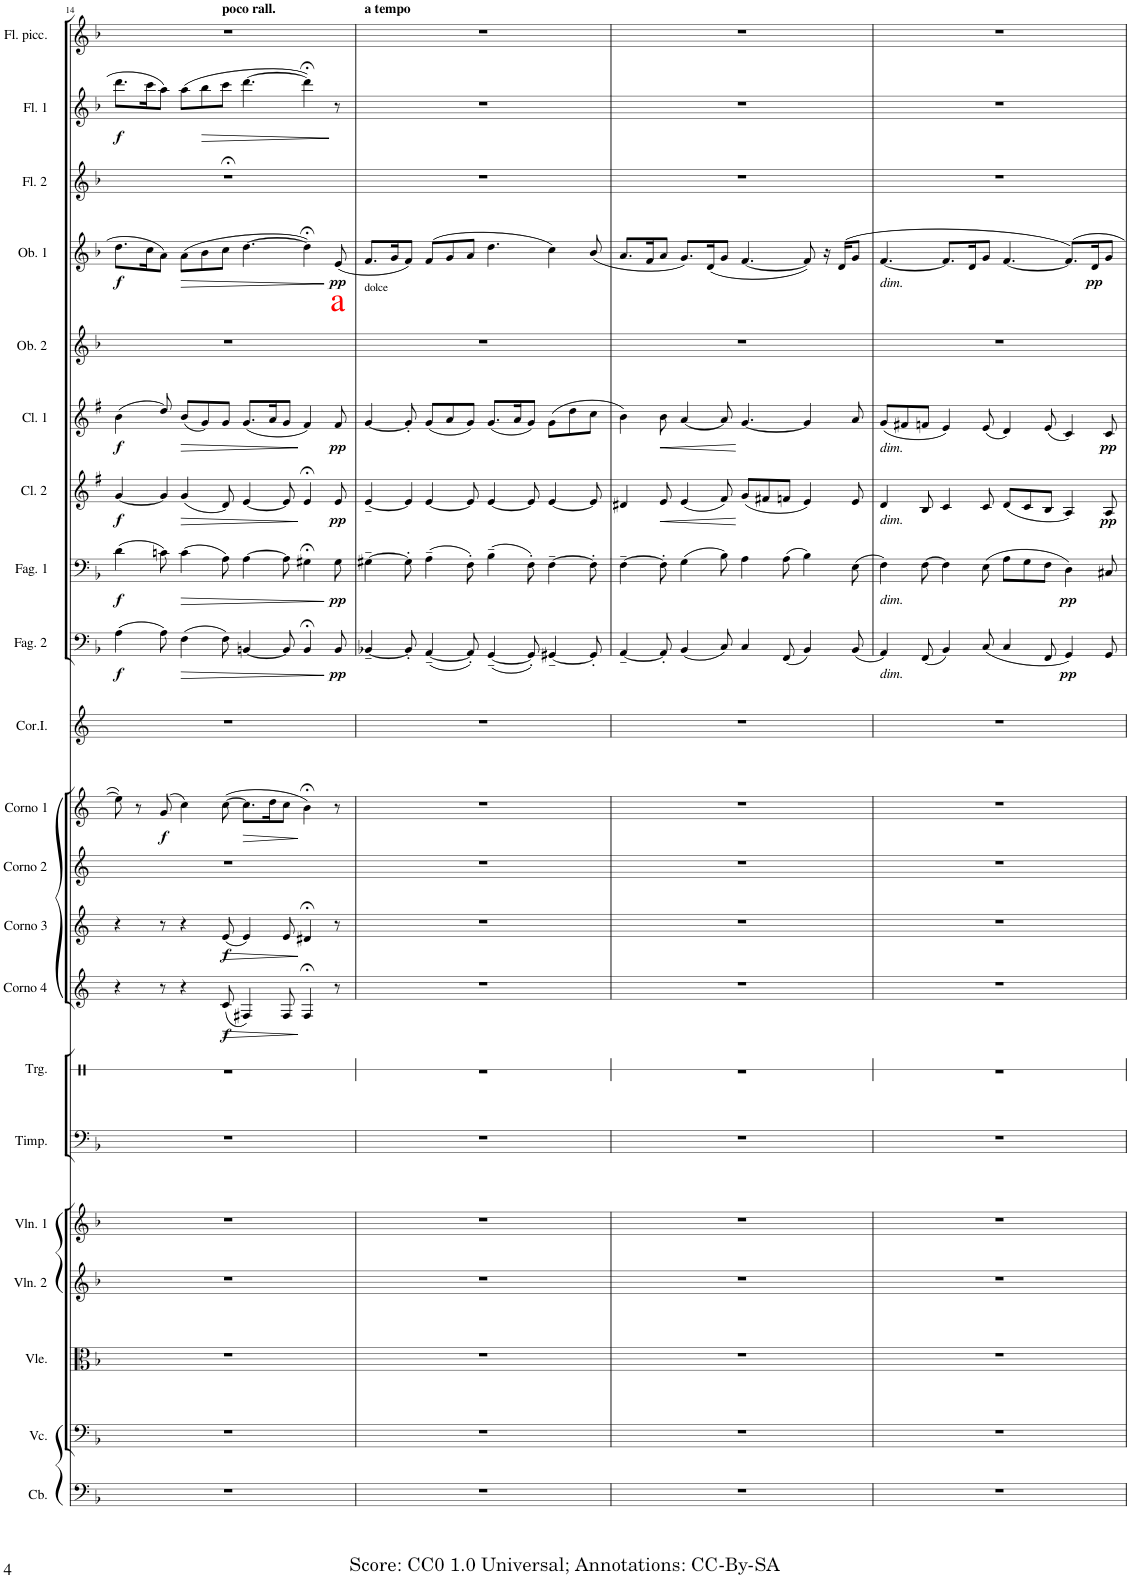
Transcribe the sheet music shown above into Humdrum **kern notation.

**kern	**kern	**kern	**kern	**kern	**kern	**kern	**kern	**dynam	**kern	**dynam	**kern	**kern	**dynam	**kern	**kern	**dynam	**kern	**dynam	**kern	**dynam	**kern	**dynam	**kern	**kern	**text	**dynam	**kern	**kern	**dynam	**kern
*part21	*part20	*part19	*part18	*part17	*part16	*part15	*part14	*part14	*part13	*part13	*part12	*part11	*part11	*part10	*part9	*part9	*part8	*part8	*part7	*part7	*part6	*part6	*part5	*part4	*part4	*part4	*part3	*part2	*part2	*part1
*staff21	*staff20	*staff19	*staff18	*staff17	*staff16	*staff15	*staff14	*staff14	*staff13	*staff13	*staff12	*staff11	*staff11	*staff10	*staff9	*staff9	*staff8	*staff8	*staff7	*staff7	*staff6	*staff6	*staff5	*staff4	*staff4	*staff4	*staff3	*staff2	*staff2	*staff1
*I"Contrabassi	*I"Violoncelli	*I"Viole	*I"Violini 2	*I"Violini  1	*I"Timpani	*I"Triangolo	*I"Corno in F 4	*	*I"Corno in F 3	*	*I"Corno in F 2	*I"Corno in F 1	*	*I"Corno Inglese	*I"Fagotto 2	*	*I"Fagotto 1	*	*I"Bb Clarinetto 2	*	*I"Bb Clarinetto 1	*	*I"Oboe 2	*I"Oboe 1	*	*	*I"Flauto 2	*I"Flauto 1	*	*I"Flauto Piccolo
*I'Cb.	*I'Vc.	*I'Vle.	*I'Vln. 2	*I'Vln. 1	*I'Timp.	*I'Trg.	*I'Corno 4	*	*I'Corno 3	*	*I'Corno 2	*I'Corno 1	*	*I'Cor.I.	*I'Fag. 2	*	*I'Fag. 1	*	*I'Cl. 2	*	*I'Cl. 1	*	*I'Ob. 2	*I'Ob. 1	*	*	*I'Fl. 2	*I'Fl. 1	*	*I'Fl. picc.
!!LO:PB:g=z
*clefF4	*clefF4	*clefC3	*clefG2	*clefG2	*clefF4	*clefX	*clefG2	*	*clefG2	*	*clefG2	*clefG2	*	*clefG2	*clefF4	*	*clefF4	*	*clefG2	*	*clefG2	*	*clefG2	*clefG2	*	*	*clefG2	*clefG2	*	*clefG2
*Trd7c12	*	*	*	*	*	*	*Trd4c7	*	*Trd4c7	*	*Trd4c7	*Trd4c7	*	*Trd4c7	*	*	*	*	*Trd1c2	*	*Trd1c2	*	*	*	*	*	*	*	*	*Trd-7c-12
*k[b-]	*k[b-]	*k[b-]	*k[b-]	*k[b-]	*k[b-]	*k[]	*k[]	*	*k[]	*	*k[]	*k[]	*	*k[]	*k[b-]	*	*k[b-]	*	*k[f#]	*	*k[f#]	*	*k[b-]	*k[b-]	*	*	*k[b-]	*k[b-]	*	*k[b-]
*M12/8	*M12/8	*M12/8	*M12/8	*M12/8	*M12/8	*M12/8	*M12/8	*	*M12/8	*	*M12/8	*M12/8	*	*M12/8	*M12/8	*	*M12/8	*	*M12/8	*	*M12/8	*	*M12/8	*M12/8	*	*	*M12/8	*M12/8	*	*M12/8
=14	=14	=14	=14	=14	=14	=14	=14	=14	=14	=14	=14	=14	=14	=14	=14	=14	=14	=14	=14	=14	=14	=14	=14	=14	=14	=14	=14	=14	=14	=14
!	!	!	!	!	!	!	!	!	!	!	!	!	!	!	!	!LO:DY:b	!	!LO:DY:b	!	!LO:DY:b	!	!LO:DY:b	!	!	!	!LO:DY:b	!	!	!LO:DY:b	!
*	*	*	*	*	*	*	*	*	*	*	*	*	*	*	*	*	*	*	*	*	*	*	*	*	*	*	*	*	*	*^
1.r	1.r	1.r	1.r	1.r	1.r	1.r	4r	.	4r	.	1.r	8ee\]	.	1.r	(4A\	f	(4d\	f	[<4g/	f	(4b\	f	1.r	8.dd\L	.	f	1.r;<	8.ddd\L	f	1.r	2ryy
.	.	.	.	.	.	.	.	.	.	.	.	8r	.	.	.	.	.	.	.	.	.	.	.	.	.	.	.	.	.	.	.
.	.	.	.	.	.	.	.	.	.	.	.	.	.	.	.	.	.	.	.	.	.	.	.	16cc\K	.	.	.	16ccc\K	.	.	.
!	!	!	!	!	!	!	!	!	!	!	!	!	!LO:DY:b	!	!	!	!	!	!	!	!	!	!	!	!	!	!	!	!	!	!
.	.	.	.	.	.	.	8r	.	8r	.	.	(8g/	f	.	8A\)	.	8cn\)	.	8g/]	.	8dd/)	.	.	8a\J	.	.	.	8aa\J	.	.	.
!	!	!	!	!	!	!	!	!	!	!	!	!	!	!	!	!LO:HP:b	!	!LO:HP:b	!	!LO:HP:b	!	!LO:HP:b	!	!	!	!LO:HP:b	!	!	!	!	!
.	.	.	.	.	.	.	4r	.	4r	.	.	4cc\)	.	.	(4F\	>	(4c\	>	(4g/	>	(8b/L	>	.	(8a\L	.	>	.	(8aa\L	.	.	.
!	!	!	!	!	!	!	!	!	!	!	!	!	!	!	!	!	!	!	!	!	!	!	!	!	!	!	!	!	!LO:HP:b	!	!
.	.	.	.	.	.	.	.	.	.	.	.	.	.	.	.	.	.	.	.	.	8g/)	.	.	8b-\	.	.	.	8bb-\	>	.	8ryy
!	!	!	!	!	!	!	!	!	!	!	!	!	!	!	!	!	!	!	!	!	!	!	!	!	!	!	!	!	!	!	!LO:TX:a:B:t=poco rall.
!	!	!	!	!	!	!	!	!LO:HP:b	!	!LO:HP:b	!	!	!	!	!	!	!	!	!	!	!	!	!	!	!	!	!	!	!	!	!
!	!	!	!	!	!	!	!	!LO:DY:n=1:b	!	!LO:DY:n=1:b	!	!	!	!	!	!	!	!	!	!	!	!	!	!	!	!	!	!	!	!	!
.	.	.	.	.	.	.	(8c/	> f	(8e/	> f	.	([8cc\	.	.	8F\)	.	8A\)	.	8d/)	.	8g/J	.	.	8cc\J	.	.	.	8ccc\J	.	.	2..ryy
!	!	!	!	!	!	!	!	!	!	!	!	!	!LO:HP:b	!	!	!	!	!	!	!	!	!	!	!	!	!	!	!	!	!	!
.	.	.	.	.	.	.	4F#X/)	.	4e/)	.	.	8.cc\L]	>	.	[4BBn/	.	[4A\	.	[4e/	.	(8.g/L	.	.	[4.dd\	.	.	.	[4.ddd\	.	.	.
.	.	.	.	.	.	.	.	.	.	.	.	16dd\K	.	.	.	.	.	.	.	.	16a/K	.	.	.	.	.	.	.	.	.	.
.	.	.	.	.	.	.	8F#/	.	8e/	.	.	8cc\J	.	.	8BB/]	.	8A\]	.	8e/]	.	8g/J	.	.	.	.	.	.	.	.	.	.
.	.	.	.	.	.	.	4F#;</	]	4d#X;</	]	.	4b;<\)	]	.	4BB;</	.	4G#X;<\	.	4e;</	]	4f#/)	]	.	4dd;<\])	.	.	.	4ddd;<\])	.	.	.
!	!	!	!	!	!	!	!	!	!	!	!	!	!	!	!	!LO:DY:n=1:b	!	!LO:DY:n=1:b	!	!LO:DY:b	!	!LO:DY:b	!	!	!LO:LY:b:color=#FF0000	!LO:DY:n=1:b	!	!	!	!	!
.	.	.	.	.	.	.	8r	.	8r	.	.	8r	.	.	8BB/	] pp	8G#\	] pp	8e/	pp	8f#/	pp	.	(8e/	a	] pp	.	8r	]	.	.
=15	=15	=15	=15	=15	=15	=15	=15	=15	=15	=15	=15	=15	=15	=15	=15	=15	=15	=15	=15	=15	=15	=15	=15	=15	=15	=15	=15	=15	=15	=15	=15
!	!	!	!	!	!	!	!	!	!	!	!	!	!	!	!	!	!	!	!	!	!	!	!	!	!	!	!	!	!	!LO:TX:a:B:t=a tempo	!
!	!	!	!	!	!	!	!	!	!	!	!	!	!	!	!	!	!	!	!	!	!	!	!	!LO:TX:b:t=dolce	!	!	!	!	!	!	!
*	*	*	*	*	*	*	*	*	*	*	*	*	*	*	*	*	*	*	*	*	*	*	*	*	*	*	*	*	*	*v	*v
1.r	1.r	1.r	1.r	1.r	1.r	1.r	1.r	.	1.r	.	1.r	1.r	.	1.r	[4BB-X~/	.	[4G#X~\	.	[<4e~</	.	[4g/	.	1.r	8.f/L	.	.	1.r	1.r	.	1.r
.	.	.	.	.	.	.	.	.	.	.	.	.	.	.	.	.	.	.	.	.	.	.	.	16g/K	.	.	.	.	.	.
.	.	.	.	.	.	.	.	.	.	.	.	.	.	.	8BB-'/]	.	8G#'\]	.	8e/]	.	8g'/]	.	.	8f/J)	.	.	.	.	.	.
.	.	.	.	.	.	.	.	.	.	.	.	.	.	.	([4AA~/	.	(4A~\	.	[4e/	.	(8g/L	.	.	(8f/L	.	.	.	.	.	.
.	.	.	.	.	.	.	.	.	.	.	.	.	.	.	.	.	.	.	.	.	8a/	.	.	8g/	.	.	.	.	.	.
.	.	.	.	.	.	.	.	.	.	.	.	.	.	.	8AA'/])	.	8F'\)	.	8e/]	.	8g/J)	.	.	8a/J	.	.	.	.	.	.
.	.	.	.	.	.	.	.	.	.	.	.	.	.	.	([4GG~/	.	(4B-~\	.	[4e/	.	(8.g/L	.	.	4.dd\	.	.	.	.	.	.
.	.	.	.	.	.	.	.	.	.	.	.	.	.	.	.	.	.	.	.	.	16a/K	.	.	.	.	.	.	.	.	.
.	.	.	.	.	.	.	.	.	.	.	.	.	.	.	8GG'/])	.	8F'\)	.	8e/]	.	8g/J)	.	.	.	.	.	.	.	.	.
.	.	.	.	.	.	.	.	.	.	.	.	.	.	.	[4GG#X~/	.	[4F~\	.	[4e/	.	(8g\L	.	.	4cc\)	.	.	.	.	.	.
.	.	.	.	.	.	.	.	.	.	.	.	.	.	.	.	.	.	.	.	.	8dd\	.	.	.	.	.	.	.	.	.
.	.	.	.	.	.	.	.	.	.	.	.	.	.	.	8GG#'/]	.	8F'\]	.	8e/]	.	8cc\J	.	.	(8b-/	.	.	.	.	.	.
=16	=16	=16	=16	=16	=16	=16	=16	=16	=16	=16	=16	=16	=16	=16	=16	=16	=16	=16	=16	=16	=16	=16	=16	=16	=16	=16	=16	=16	=16	=16
1.r	1.r	1.r	1.r	1.r	1.r	1.r	1.r	.	1.r	.	1.r	1.r	.	1.r	[4AA~/	.	[4F~\	.	4d#X/	.	4b\)	.	1.r	8.a/L	.	.	1.r	1.r	.	1.r
.	.	.	.	.	.	.	.	.	.	.	.	.	.	.	.	.	.	.	.	.	.	.	.	16f/K	.	.	.	.	.	.
!	!	!	!	!	!	!	!	!	!	!	!	!	!	!	!	!	!	!	!	!LO:HP:b	!	!LO:HP:b	!	!	!	!	!	!	!	!
.	.	.	.	.	.	.	.	.	.	.	.	.	.	.	8AA'/]	.	8F'\]	.	8e/	<	8b\	<	.	8a/J	.	.	.	.	.	.
.	.	.	.	.	.	.	.	.	.	.	.	.	.	.	(4BB-/	.	(4G\	.	(<4e/	.	[4a/	.	.	8.g/L)	.	.	.	.	.	.
.	.	.	.	.	.	.	.	.	.	.	.	.	.	.	.	.	.	.	.	.	.	.	.	(16d/K	.	.	.	.	.	.
.	.	.	.	.	.	.	.	.	.	.	.	.	.	.	8C/)	.	8B-\)	.	8f#/)	.	8a/]	.	.	8g/J	.	.	.	.	.	.
.	.	.	.	.	.	.	.	.	.	.	.	.	.	.	4C/	.	4A\	.	(<8g/L	[	[4.g/	[	.	[4.f/	.	.	.	.	.	.
.	.	.	.	.	.	.	.	.	.	.	.	.	.	.	.	.	.	.	8f#X/	.	.	.	.	.	.	.	.	.	.	.
.	.	.	.	.	.	.	.	.	.	.	.	.	.	.	(8FF/	.	(8A\	.	8fn/J	.	.	.	.	.	.	.	.	.	.	.
.	.	.	.	.	.	.	.	.	.	.	.	.	.	.	4BB-/)	.	4B-\)	.	4e/)	.	4g/]	.	.	8f/])	.	.	.	.	.	.
.	.	.	.	.	.	.	.	.	.	.	.	.	.	.	.	.	.	.	.	.	.	.	.	16r	.	.	.	.	.	.
.	.	.	.	.	.	.	.	.	.	.	.	.	.	.	.	.	.	.	.	.	.	.	.	(>16d/KL	.	.	.	.	.	.
.	.	.	.	.	.	.	.	.	.	.	.	.	.	.	(8BB-/	.	(8E\	.	8e/	.	8a/	.	.	8g/J	.	.	.	.	.	.
=17	=17	=17	=17	=17	=17	=17	=17	=17	=17	=17	=17	=17	=17	=17	=17	=17	=17	=17	=17	=17	=17	=17	=17	=17	=17	=17	=17	=17	=17	=17
!	!	!	!	!	!	!	!	!	!	!	!	!	!	!	!	!	!	!	!	!	!	!	!	!LO:TX:b:i:t=dim.	!	!	!	!	!	!
!	!	!	!	!	!	!	!	!	!	!	!	!	!	!	!	!	!	!	!	!	!LO:TX:b:i:t=dim.	!	!	!	!	!	!	!	!	!
!	!	!	!	!	!	!	!	!	!	!	!	!	!	!	!	!	!	!	!LO:TX:b:i:t=dim.	!	!	!	!	!	!	!	!	!	!	!
!	!	!	!	!	!	!	!	!	!	!	!	!	!	!	!	!	!LO:TX:b:i:t=dim.	!	!	!	!	!	!	!	!	!	!	!	!	!
!	!	!	!	!	!	!	!	!	!	!	!	!	!	!	!LO:TX:b:i:t=dim.	!	!	!	!	!	!	!	!	!	!	!	!	!	!	!
1.r	1.r	1.r	1.r	1.r	1.r	1.r	1.r	.	1.r	.	1.r	1.r	.	1.r	4AA/)	.	4F\)	.	4d/	.	(8g/L	.	1.r	[4.f/	.	.	1.r	1.r	.	1.r
.	.	.	.	.	.	.	.	.	.	.	.	.	.	.	.	.	.	.	.	.	8f#X/	.	.	.	.	.	.	.	.	.
.	.	.	.	.	.	.	.	.	.	.	.	.	.	.	(<8FF/	.	[8F\	.	8B/	.	8fn/J	.	.	.	.	.	.	.	.	.
.	.	.	.	.	.	.	.	.	.	.	.	.	.	.	4BB-/)	.	4F\]	.	4c/	.	4e/)	.	.	8.f/L]	.	.	.	.	.	.
.	.	.	.	.	.	.	.	.	.	.	.	.	.	.	.	.	.	.	.	.	.	.	.	16d/K	.	.	.	.	.	.
.	.	.	.	.	.	.	.	.	.	.	.	.	.	.	(8C/	.	(8E\	.	8c/	.	(8e/	.	.	8g/J	.	.	.	.	.	.
.	.	.	.	.	.	.	.	.	.	.	.	.	.	.	4C/	.	8A\L	.	(8d/L	.	4d/)	.	.	[4.f/	.	.	.	.	.	.
.	.	.	.	.	.	.	.	.	.	.	.	.	.	.	.	.	8G\	.	8c/	.	.	.	.	.	.	.	.	.	.	.
.	.	.	.	.	.	.	.	.	.	.	.	.	.	.	8FF/	.	8F\J	.	8B/J	.	(8e/	.	.	.	.	.	.	.	.	.
!	!	!	!	!	!	!	!	!	!	!	!	!	!	!	!	!LO:DY:b	!	!LO:DY:b	!	!	!	!	!	!	!	!	!	!	!	!
.	.	.	.	.	.	.	.	.	.	.	.	.	.	.	4GG/)	pp	4D\)	pp	4A/)	.	4c/)	.	.	8.f/L])	.	.	.	.	.	.
!	!	!	!	!	!	!	!	!	!	!	!	!	!	!	!	!	!	!	!	!	!	!	!	!	!	!LO:DY:b	!	!	!	!
.	.	.	.	.	.	.	.	.	.	.	.	.	.	.	.	.	.	.	.	.	.	.	.	16d/K	.	pp	.	.	.	.
!	!	!	!	!	!	!	!	!	!	!	!	!	!	!	!	!	!	!	!	!LO:DY:b	!	!LO:DY:b	!	!	!	!	!	!	!	!
.	.	.	.	.	.	.	.	.	.	.	.	.	.	.	8GG/	.	8C#X/	.	8A/	pp	8c/	pp	.	8g/J	.	.	.	.	.	.
=	=	=	=	=	=	=	=	=	=	=	=	=	=	=	=	=	=	=	=	=	=	=	=	=	=	=	=	=	=	=
*-	*-	*-	*-	*-	*-	*-	*-	*-	*-	*-	*-	*-	*-	*-	*-	*-	*-	*-	*-	*-	*-	*-	*-	*-	*-	*-	*-	*-	*-	*-
